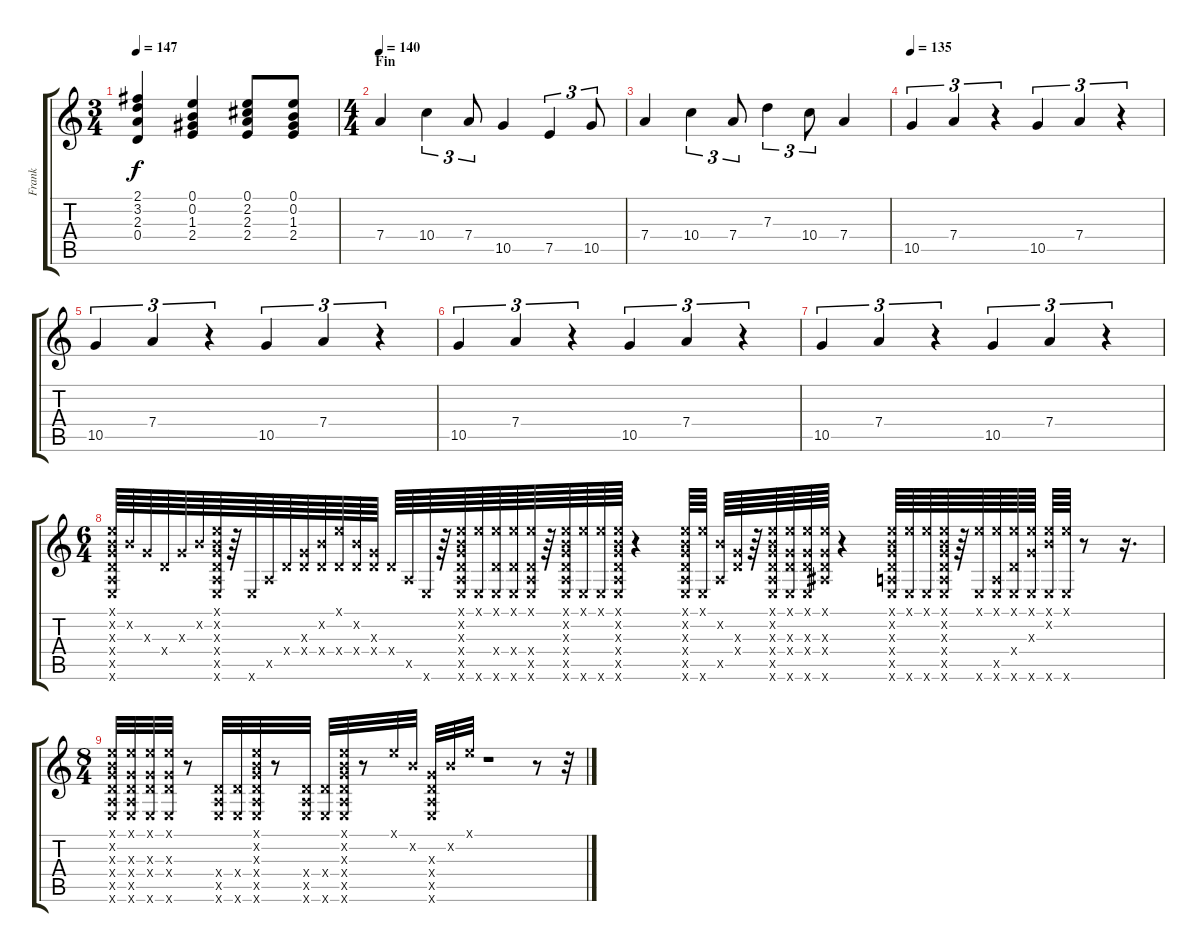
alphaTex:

\track ("Frank" "Frank") {instrument acousticguitarsteel}
\staff {score tabs}
\tuning (E4 B3 G3 D3 A2 E2) {hide}
\ts (3 4)
\tempo 147
\clef g2
\ks c
(2.1 3.2 2.3 0.4).4{dy f} (0.1 0.2 1.3 2.4).4 (0.1 2.2 2.3 2.4).8 (0.1 0.2 1.3 2.4).8 |
\ts (4 4)
\section ("" "Fin")
\tempo 140
7.4.4 10.4.4{tu (3 2)} 7.4.8{tu (3 2)} 10.5.4 7.5.4{tu (3 2)} 10.5.8{tu (3 2)} |
7.4.4 10.4.4{tu (3 2)} 7.4.8{tu (3 2)} 7.3.4{tu (3 2)} 10.4.8{tu (3 2)} 7.4.4 |
\tempo 135
10.5.4{tu (3 2)} 7.4.4{tu (3 2)} r.4{tu (3 2)} 10.5.4{tu (3 2)} 7.4.4{tu (3 2)} r.4{tu (3 2)} |
10.5.4{tu (3 2)} 7.4.4{tu (3 2)} r.4{tu (3 2)} 10.5.4{tu (3 2)} 7.4.4{tu (3 2)} r.4{tu (3 2)} |
10.5.4{tu (3 2)} 7.4.4{tu (3 2)} r.4{tu (3 2)} 10.5.4{tu (3 2)} 7.4.4{tu (3 2)} r.4{tu (3 2)} |
10.5.4{tu (3 2)} 7.4.4{tu (3 2)} r.4{tu (3 2)} 10.5.4{tu (3 2)} 7.4.4{tu (3 2)} r.4{tu (3 2)} |
\ts (6 4)
(0.1{x} 0.2{x} 0.3{x} 0.4{x} 0.5{x} 0.6{x}).64{volume 5} 0.2{x}.64 0.3{x}.64 0.4{x}.64 0.3{x}.64 0.2{x}.64 (0.1{x} 0.2{x} 0.3{x} 0.4{x} 0.5{x} 0.6{x}).64 r.64 0.6{x}.64 0.5{x}.64 0.4{x}.64 (0.3{x} 0.4{x}).64 (0.2{x} 0.4{x}).64 (0.1{x} 0.4{x}).64 (0.2{x} 0.4{x}).64 (0.3{x} 0.4{x}).64 0.4{x}.64 0.5{x}.64 0.6{x}.64 r.64 (0.1{x} 0.2{x} 0.3{x} 0.4{x} 0.5{x} 0.6{x}).64 (0.1{x} 0.6{x}).64 (0.1{x} 0.4{x} 0.6{x}).64 (0.1{x} 0.4{x} 0.6{x}).64 (0.1{x} 0.4{x} 0.5{x} 0.6{x}).64 r.64 (0.1{x} 0.2{x} 0.3{x} 0.4{x} 0.5{x} 0.6{x}).64 (0.1{x} 0.6{x}).64 (0.1{x} 0.6{x}).64 (0.1{x} 0.2{x} 0.3{x} 0.4{x} 0.5{x} 0.6{x}).64 r.4 (0.1{x} 0.2{x} 0.3{x} 0.4{x} 0.5{x} 0.6{x}).64 (0.1{x} 0.6{x}).64 (0.2{x} 0.5{x}).64 (0.3{x} 0.4{x}).64 r.64 (0.1{x} 0.2{x} 0.3{x} 0.4{x} 0.5{x} 0.6{x}).64 (0.1{x} 0.3{x} 0.4{x} 0.6{x}).64 (0.1{x} 0.3{x} 0.4{x} 0.6{x}).64 (0.1{x} 0.3{x} 0.4{x} 6.6{x}).64 r.4 (0.1{x} 0.2{x} 0.3{x} 0.4{x} 0.5{x} 0.6{x}).64 (0.1{x} 0.6{x}).64 (0.1{x} 0.6{x}).64 (0.1{x} 0.2{x} 0.3{x} 0.4{x} 0.5{x} 0.6{x}).64 r.64 (0.1{x} 0.6{x}).64 (0.1{x} 0.5{x} 0.6{x}).64 (0.1{x} 0.4{x} 0.6{x}).64 (0.1{x} 0.3{x} 0.6{x}).64 (0.1{x} 0.2{x} 0.6{x}).64 (0.1{x} 0.6{x}).64 r.8 r.16{d} |
\ts (8 4)
(0.1{x} 0.2{x} 0.3{x} 0.4{x} 0.5{x} 0.6{x}).32 (0.1{x} 0.3{x} 0.4{x} 0.5{x} 0.6{x}).32 (0.1{x} 0.3{x} 0.4{x} 0.6{x}).32 (0.1{x} 0.3{x} 0.4{x} 0.6{x}).32 r.8 (0.4{x} 0.5{x} 0.6{x}).32 (0.4{x} 0.6{x}).32 (0.1{x} 0.2{x} 0.3{x} 0.4{x} 0.5{x} 0.6{x}).32 r.8 (0.4{x} 0.5{x} 0.6{x}).32 (0.4{x} 0.6{x}).32 (0.1{x} 0.2{x} 0.3{x} 0.4{x} 0.5{x} 0.6{x}).32 r.8 0.1{x}.32 0.2{x}.32 (0.3{x} 0.4{x} 0.5{x} 0.6{x}).32 0.2{x}.32 0.1{x}.32 r.1 r.8 r.32
